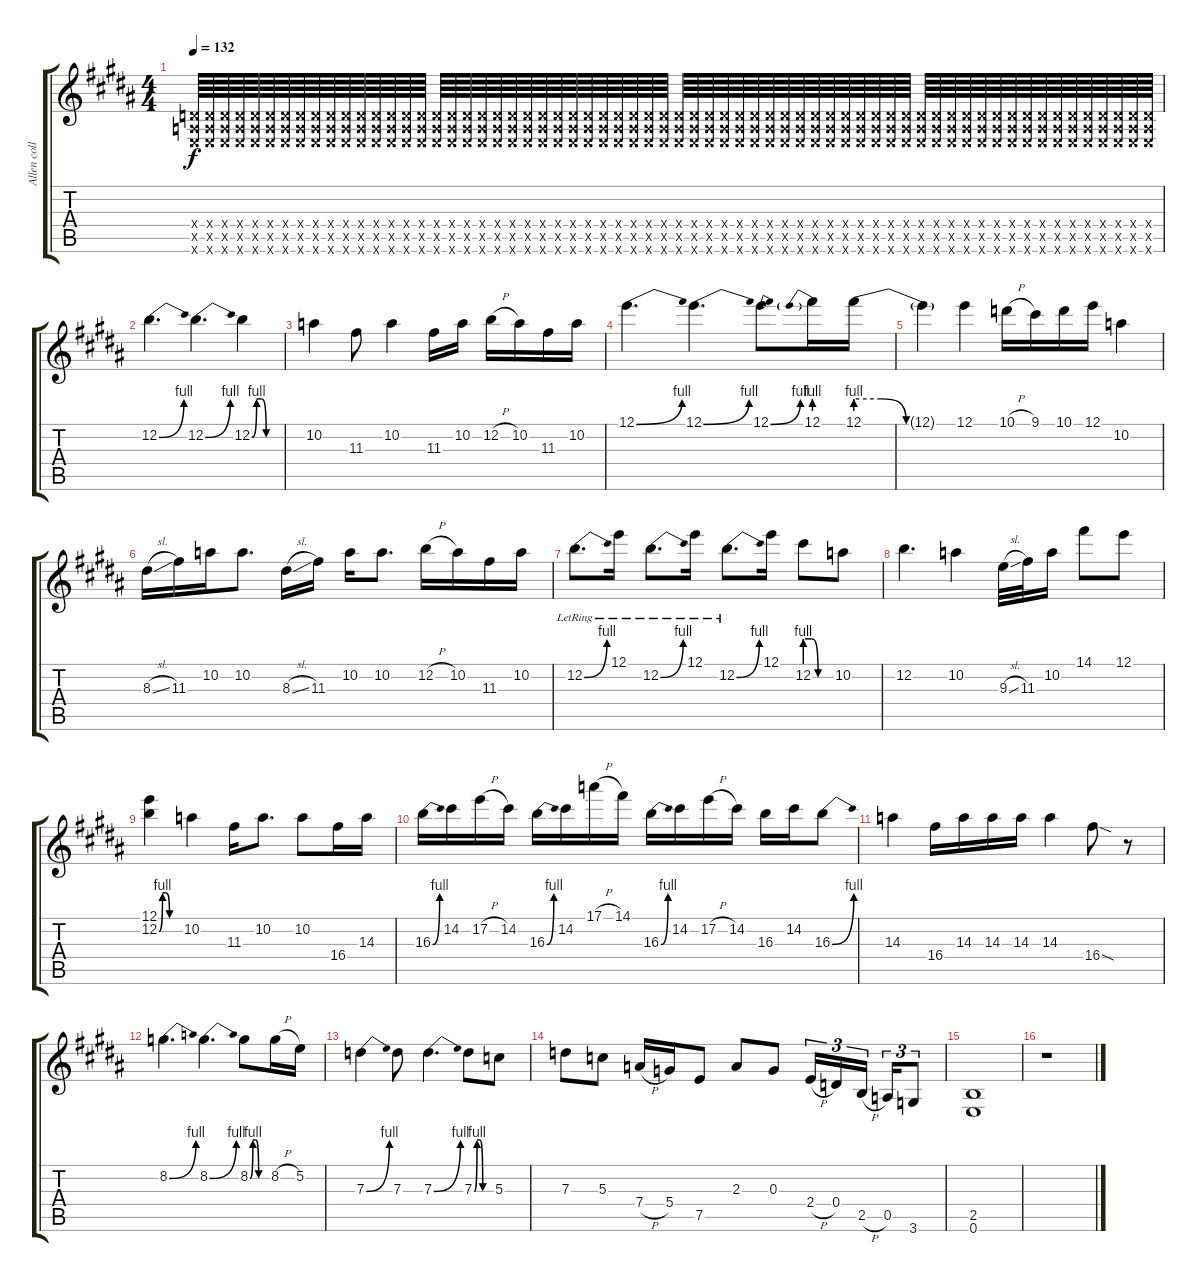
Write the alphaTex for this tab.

\track ("Allen collins Guitar Solos" "Allen coll") {instrument overdrivenguitar}
\staff {score tabs}
\tuning (E4 B3 G3 D3 A2 E2) {hide}
\ts (4 4)
\tempo 132
\clef g2
\ks b
(0.4{x} 0.5{x} 0.6{x}).64{dy f} (0.4{x} 0.5{x} 0.6{x}).64 (0.4{x} 0.5{x} 0.6{x}).64 (0.4{x} 0.5{x} 0.6{x}).64 (0.4{x} 0.5{x} 0.6{x}).64 (0.4{x} 0.5{x} 0.6{x}).64 (0.4{x} 0.5{x} 0.6{x}).64 (0.4{x} 0.5{x} 0.6{x}).64 (0.4{x} 0.5{x} 0.6{x}).64 (0.4{x} 0.5{x} 0.6{x}).64 (0.4{x} 0.5{x} 0.6{x}).64 (0.4{x} 0.5{x} 0.6{x}).64 (0.4{x} 0.5{x} 0.6{x}).64 (0.4{x} 0.5{x} 0.6{x}).64 (0.4{x} 0.5{x} 0.6{x}).64 (0.4{x} 0.5{x} 0.6{x}).64 (0.4{x} 0.5{x} 0.6{x}).64 (0.4{x} 0.5{x} 0.6{x}).64 (0.4{x} 0.5{x} 0.6{x}).64 (0.4{x} 0.5{x} 0.6{x}).64 (0.4{x} 0.5{x} 0.6{x}).64 (0.4{x} 0.5{x} 0.6{x}).64 (0.4{x} 0.5{x} 0.6{x}).64 (0.4{x} 0.5{x} 0.6{x}).64 (0.4{x} 0.5{x} 0.6{x}).64 (0.4{x} 0.5{x} 0.6{x}).64 (0.4{x} 0.5{x} 0.6{x}).64 (0.4{x} 0.5{x} 0.6{x}).64 (0.4{x} 0.5{x} 0.6{x}).64 (0.4{x} 0.5{x} 0.6{x}).64 (0.4{x} 0.5{x} 0.6{x}).64 (0.4{x} 0.5{x} 0.6{x}).64 (0.4{x} 0.5{x} 0.6{x}).64 (0.4{x} 0.5{x} 0.6{x}).64 (0.4{x} 0.5{x} 0.6{x}).64 (0.4{x} 0.5{x} 0.6{x}).64 (0.4{x} 0.5{x} 0.6{x}).64 (0.4{x} 0.5{x} 0.6{x}).64 (0.4{x} 0.5{x} 0.6{x}).64 (0.4{x} 0.5{x} 0.6{x}).64 (0.4{x} 0.5{x} 0.6{x}).64 (0.4{x} 0.5{x} 0.6{x}).64 (0.4{x} 0.5{x} 0.6{x}).64 (0.4{x} 0.5{x} 0.6{x}).64 (0.4{x} 0.5{x} 0.6{x}).64 (0.4{x} 0.5{x} 0.6{x}).64 (0.4{x} 0.5{x} 0.6{x}).64 (0.4{x} 0.5{x} 0.6{x}).64 (0.4{x} 0.5{x} 0.6{x}).64 (0.4{x} 0.5{x} 0.6{x}).64 (0.4{x} 0.5{x} 0.6{x}).64 (0.4{x} 0.5{x} 0.6{x}).64 (0.4{x} 0.5{x} 0.6{x}).64 (0.4{x} 0.5{x} 0.6{x}).64 (0.4{x} 0.5{x} 0.6{x}).64 (0.4{x} 0.5{x} 0.6{x}).64 (0.4{x} 0.5{x} 0.6{x}).64 (0.4{x} 0.5{x} 0.6{x}).64 (0.4{x} 0.5{x} 0.6{x}).64 (0.4{x} 0.5{x} 0.6{x}).64 (0.4{x} 0.5{x} 0.6{x}).64 (0.4{x} 0.5{x} 0.6{x}).64 (0.4{x} 0.5{x} 0.6{x}).64 (0.4{x} 0.5{x} 0.6{x}).64 |
12.2{be (bend 0 0 60 4)}.4{d volume 16} 12.2{be (bend 0 0 60 4)}.4{d} 12.2{be (custom 0 0 10 4 20 4 30 0 60 0)}.4 |
10.2.4 11.3.8 10.2.4 11.3.16 10.2.16 12.2{h}.16 10.2.16 11.3.16 10.2.16 |
12.1{be (bend 0 0 60 4)}.4{d} 12.1{be (bend 0 0 60 4)}.4{d} 12.1{be (bend 0 0 60 4)}.8 12.1{be (prebend 0 4 60 4)}.16 12.1{be (custom 0 4 15 4 30 0 60 0)}.16 |
12.1{t}.4 12.1.4 10.1{h}.16 9.1.16 10.1.16 12.1.16 10.2.4 |
8.3{sl}.16 11.3.16 10.2.16 10.2.8{d} 8.3{sl}.16 11.3.16 10.2.16 10.2.8{d} 12.2{h}.16 10.2.16 11.3.16 10.2.16 |
12.2{be (bend 0 0 60 4) lr}.8{d} 12.1{lr}.16 12.2{be (bend 0 0 60 4) lr}.8{d} 12.1{lr}.16 12.2{be (bend 0 0 60 4) lr}.8{d} 12.1.16 12.2{be (custom 0 4 15 4 30 0 60 0)}.8 10.2.8 |
12.2.4{d} 10.2.4 9.3{sl}.32 11.3.32 10.2.16 14.1.8 12.1.8 |
(12.1 12.2{be (custom 0 0 10 4 20 4 30 0 60 0)}).4 10.2.4 11.3.16 10.2.8{d} 10.2.8 16.4.16 14.3.16 |
16.3{be (bend 0 0 60 4)}.16 14.2.16 17.2{h}.16 14.2.16 16.3{be (bend 0 0 60 4)}.16 14.2.16 17.1{h}.16 14.1.16 16.3{be (bend 0 0 60 4)}.16 14.2.16 17.2{h}.16 14.2.16 16.3.16 14.2.16 16.3{be (bend 0 0 60 4)}.8 |
14.3.4 16.4.16 14.3.16 14.3.16 14.3.16 14.3.4 16.4{sod}.8 r.8 |
8.2{be (bend 0 0 60 4)}.4{d} 8.2{be (bend 0 0 60 4)}.4{d} 8.2{be (custom 0 0 10 4 20 4 30 0 60 0)}.8 8.2{h}.16 5.2.16 |
7.3{be (bend 0 0 60 4)}.4 7.3.8 7.3{be (bend 0 0 60 4)}.4{d} 7.3{be (custom 0 0 10 4 20 4 30 0 60 0)}.8 5.3.8 |
7.3.8 5.3.8 7.4{h}.16 5.4.16 7.5.8 2.3.8 0.3.8 2.4{h}.16{tu (3 2)} 0.4.16{tu (3 2)} 2.5{h}.16{tu (3 2) beam splitsecondary} 0.5.16{tu (3 2)} 3.6.8{tu (3 2)} |
(2.5 0.6).1 |
r.1
